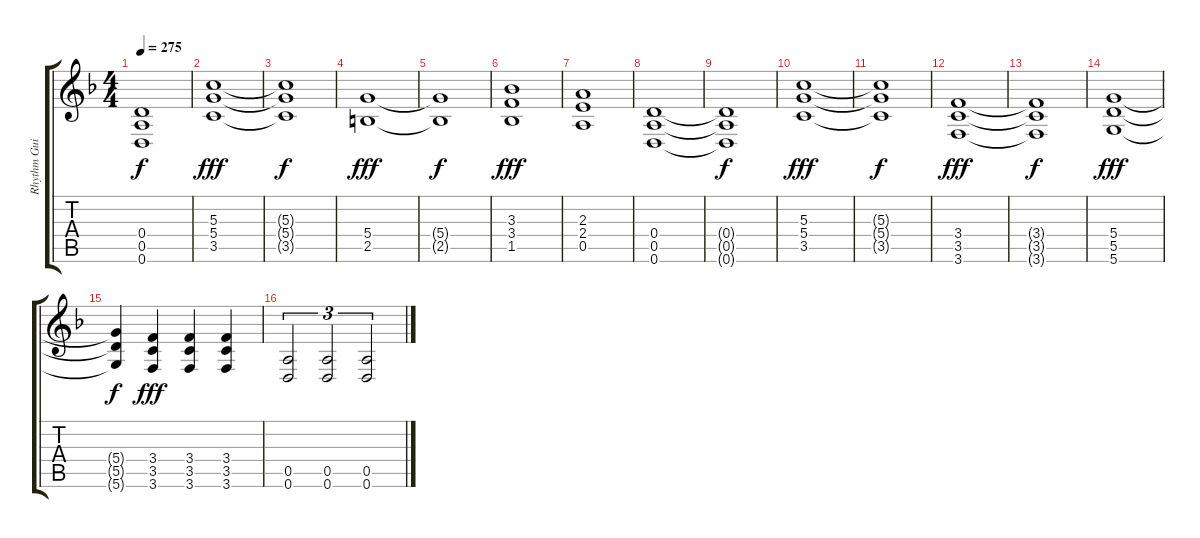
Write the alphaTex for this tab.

\track ("Rhythm Guitar - right" "Rhythm Gui") {instrument distortionguitar}
\staff {score tabs}
\tuning (E4 B3 G3 D3 A2 D2) {hide}
\ts (4 4)
\tempo 275
\clef g2
\ks dminor
(0.4{t} 0.5{t} 0.6{t}).1{dy f} |
(5.3 5.4 3.5).1{dy fff} |
(5.3{t} 5.4{t} 3.5{t}).1{dy f} |
(5.4 2.5).1{dy fff} |
(5.4{t} 2.5{t}).1{dy f} |
(3.3 3.4 1.5).1{dy fff} |
(2.3 2.4 0.5).1 |
(0.4 0.5 0.6).1 |
(0.4{t} 0.5{t} 0.6{t}).1{dy f} |
(5.3 5.4 3.5).1{dy fff} |
(5.3{t} 5.4{t} 3.5{t}).1{dy f} |
(3.4 3.5 3.6).1{dy fff} |
(3.4{t} 3.5{t} 3.6{t}).1{dy f} |
(5.4 5.5 5.6).1{dy fff} |
(5.4{t} 5.5{t} 5.6{t}).4{dy f} (3.4 3.5 3.6).4{dy fff} (3.4 3.5 3.6).4 (3.4 3.5 3.6).4 |
(0.5 0.6).2{tu (3 2)} (0.5 0.6).2{tu (3 2)} (0.5 0.6).2{tu (3 2)}
